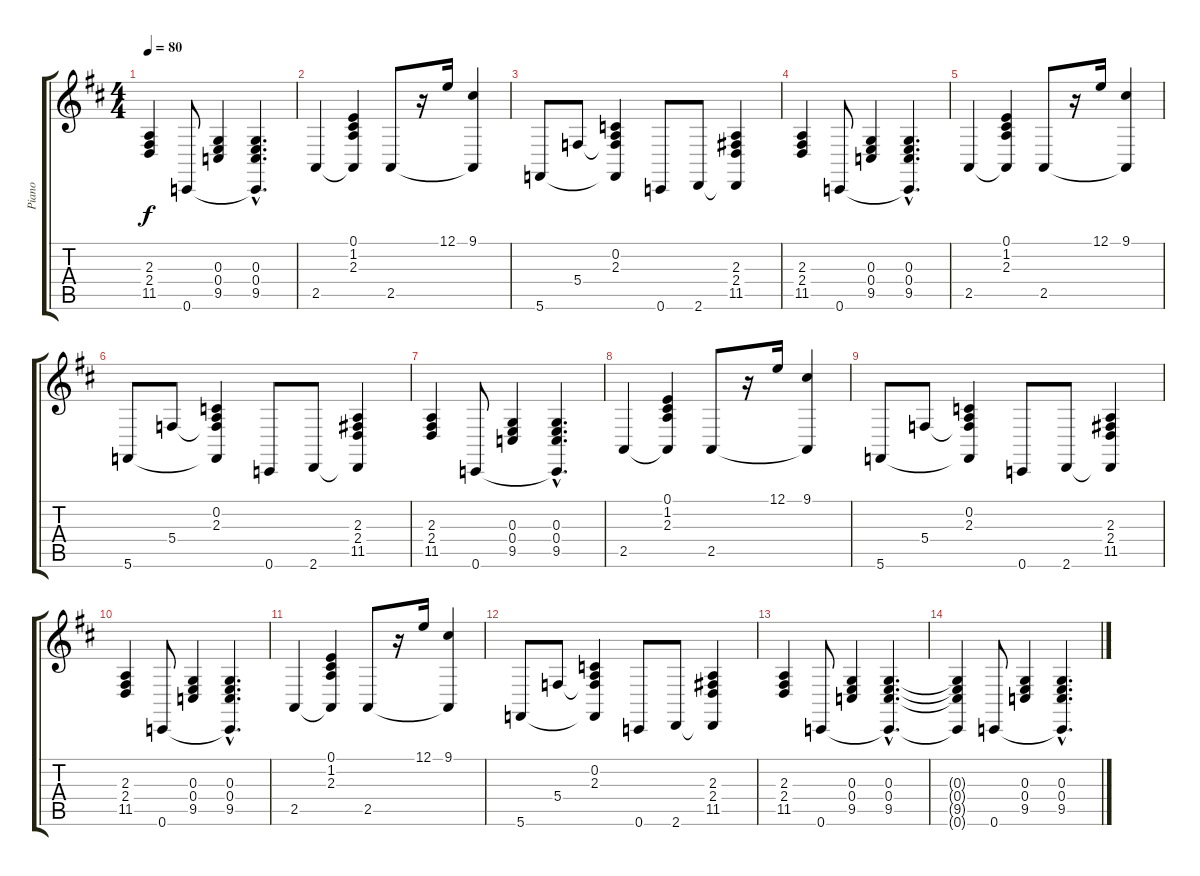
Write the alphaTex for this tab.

\track ("Piano" "Piano") {instrument acousticgrandpiano}
\staff {score tabs}
\tuning (E4 C4 G3 C3 G2 C2) {hide}
\ts (4 4)
\tempo 80
\clef g2
\ks d
(2.3 2.4 11.5).4{dy f} 0.6.8 (0.3 0.4 9.5).4 (0.3{hac} 0.4{hac} 9.5{hac} 0.6{hac t}).4{d} |
2.5.4 (0.1 1.2 2.3 2.5{t}).4 2.5.8 r.16 12.1.16 (9.1 2.5{t}).4 |
5.6.8 5.4.8 (0.2 2.3 5.4{t} 5.6{t}).4 0.6.8 2.6.8 (2.3 2.4 11.5 2.6{t}).4 |
(2.3 2.4 11.5).4 0.6.8 (0.3 0.4 9.5).4 (0.3{hac} 0.4{hac} 9.5{hac} 0.6{hac t}).4{d} |
2.5.4 (0.1 1.2 2.3 2.5{t}).4 2.5.8 r.16 12.1.16 (9.1 2.5{t}).4 |
5.6.8 5.4.8 (0.2 2.3 5.4{t} 5.6{t}).4 0.6.8 2.6.8 (2.3 2.4 11.5 2.6{t}).4 |
(2.3 2.4 11.5).4 0.6.8 (0.3 0.4 9.5).4 (0.3{hac} 0.4{hac} 9.5{hac} 0.6{hac t}).4{d} |
2.5.4 (0.1 1.2 2.3 2.5{t}).4 2.5.8 r.16 12.1.16 (9.1 2.5{t}).4 |
5.6.8 5.4.8 (0.2 2.3 5.4{t} 5.6{t}).4 0.6.8 2.6.8 (2.3 2.4 11.5 2.6{t}).4 |
(2.3 2.4 11.5).4 0.6.8 (0.3 0.4 9.5).4 (0.3{hac} 0.4{hac} 9.5{hac} 0.6{hac t}).4{d} |
2.5.4 (0.1 1.2 2.3 2.5{t}).4 2.5.8 r.16 12.1.16 (9.1 2.5{t}).4 |
5.6.8 5.4.8 (0.2 2.3 5.4{t} 5.6{t}).4 0.6.8 2.6.8 (2.3 2.4 11.5 2.6{t}).4 |
(2.3 2.4 11.5).4 0.6.8 (0.3 0.4 9.5).4 (0.3{hac} 0.4{hac} 9.5{hac} 0.6{hac t}).4{d} |
(0.3{t} 0.4{t} 9.5{t} 0.6{t}).4 0.6.8 (0.3 0.4 9.5).4 (0.3{hac} 0.4{hac} 9.5{hac} 0.6{hac t}).4{d}
